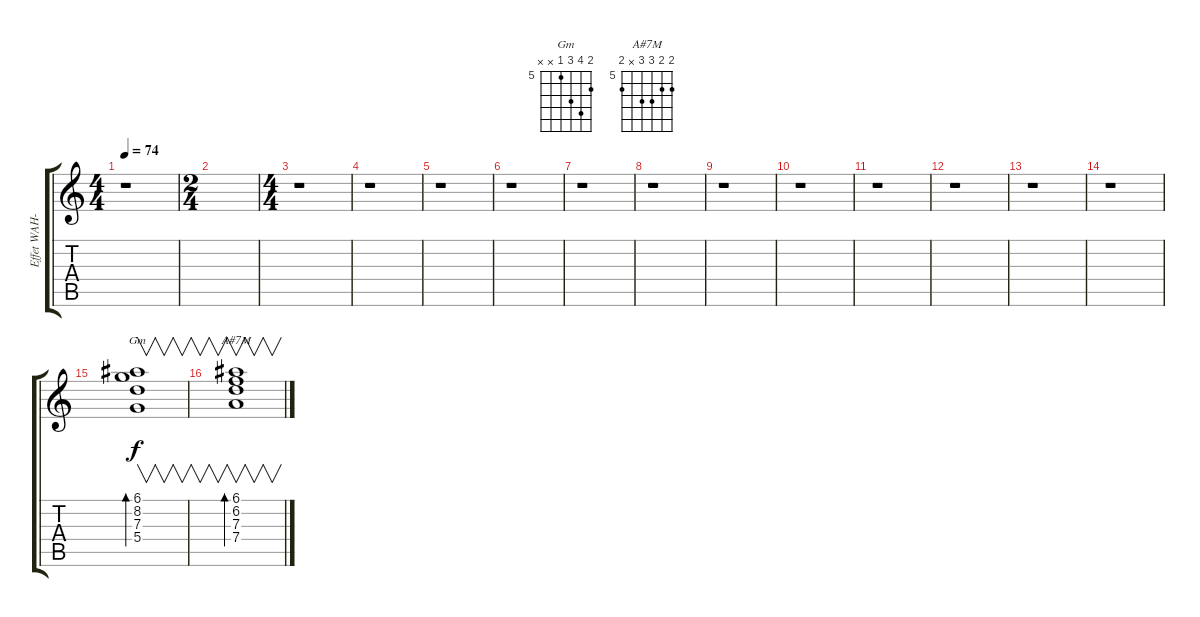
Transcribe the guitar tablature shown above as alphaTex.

\track ("Effet WAH-WAH" "Effet WAH-") {instrument electricguitarmuted}
\staff {score tabs}
\tuning (E4 B3 G3 D3 A2 E2) {hide}
\chord ("Gm" 6 8 7 5 x x) {firstfret 5}
\chord ("A#7M" 6 6 7 7 x 6) {firstfret 5}
\ts (4 4)
\tempo 74
\clef g2
\ks c
r.1{dy f instrument electricguitarmuted} |
\ts (2 4)
|
\ts (4 4)
r.1 |
r.1 |
r.1 |
r.1 |
r.1 |
r.1 |
r.1 |
r.1 |
r.1 |
r.1 |
r.1 |
r.1 |
(6.1 8.2 7.3 5.4).1{v bd 60 ch "Gm"} |
(6.1 6.2 7.3 7.4).1{v bd 60 ch "A#7M"}
